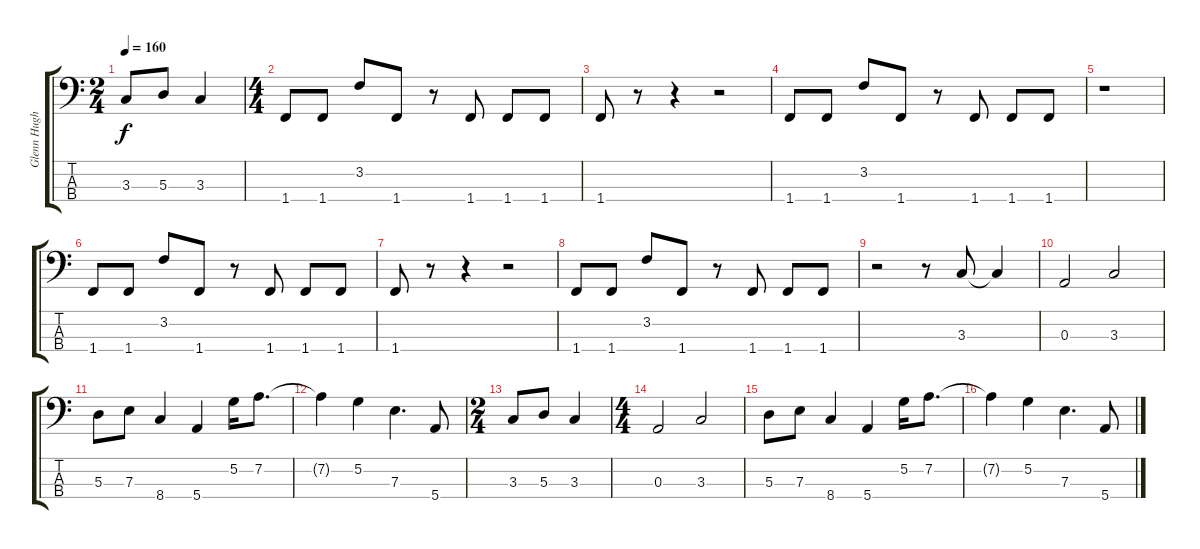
\track ("Glenn Hughes" "Glenn Hugh") {instrument electricbasspick}
\staff {score tabs}
\tuning (G2 D2 A1 E1) {hide}
\ts (2 4)
\tempo 160
\clef f4
\ks c
3.3.8{dy f} 5.3.8 3.3.4 |
\ts (4 4)
1.4.8 1.4.8 3.2.8 1.4.8 r.8 1.4.8 1.4.8 1.4.8 |
1.4.8 r.8 r.4 r.2 |
1.4.8 1.4.8 3.2.8 1.4.8 r.8 1.4.8 1.4.8 1.4.8 |
r.1 |
1.4.8 1.4.8 3.2.8 1.4.8 r.8 1.4.8 1.4.8 1.4.8 |
1.4.8 r.8 r.4 r.2 |
1.4.8 1.4.8 3.2.8 1.4.8 r.8 1.4.8 1.4.8 1.4.8 |
r.2 r.8 3.3.8 3.3{t}.4 |
0.3.2 3.3.2 |
5.3.8 7.3.8 8.4.4 5.4.4 5.2.16 7.2.8{d} |
7.2{t}.4 5.2.4 7.3.4{d} 5.4.8 |
\ts (2 4)
3.3.8 5.3.8 3.3.4 |
\ts (4 4)
0.3.2 3.3.2 |
5.3.8 7.3.8 8.4.4 5.4.4 5.2.16 7.2.8{d} |
7.2{t}.4 5.2.4 7.3.4{d} 5.4.8
